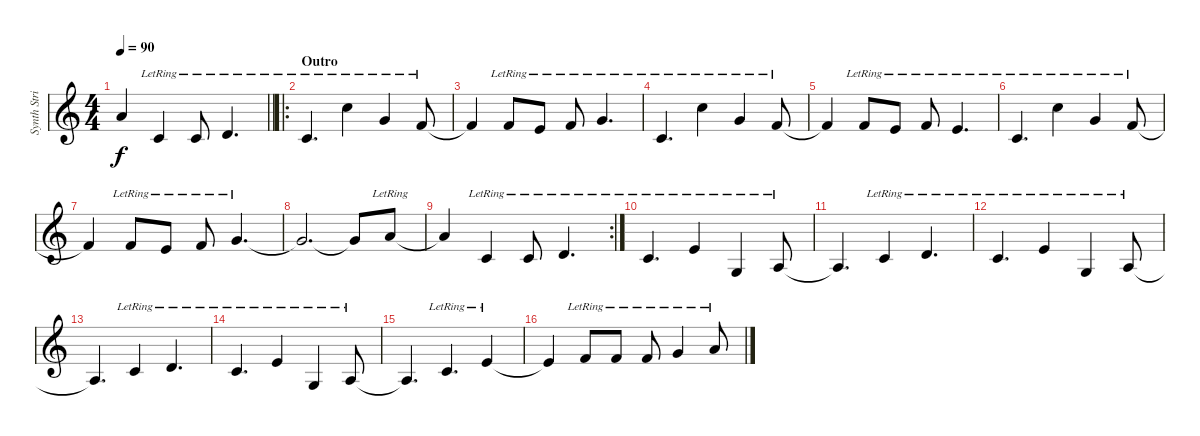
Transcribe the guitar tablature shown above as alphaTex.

\track ("Synth Strings" "Synth Stri") {instrument synthstrings1}
\staff {score}
\tuning (E4 B3 G3 D3 A2 E2 B1) {hide}
\ts (4 4)
\tempo 90
\clef g2
\barLineRight lightlight
\ks c
5.1{t}.4{dy f} 5.3{lr}.4 5.3{lr}.8 3.2{lr}.4{d} |
\ro
\section ("" "Outro")
5.3{lr}.4{d} 8.1{lr}.4 8.2{lr}.4 6.2{lr}.8 |
6.2{t}.4 6.2{lr}.8 5.2{lr}.8 6.2{lr}.8 3.1{lr}.4{d} |
5.3{lr}.4{d} 8.1{lr}.4 8.2{lr}.4 6.2{lr}.8 |
6.2{t}.4 6.2{lr}.8 5.2{lr}.8 6.2{lr}.8 5.2{lr}.4{d} |
5.3{lr}.4{d} 8.1{lr}.4 8.2{lr}.4 6.2{lr}.8 |
6.2{t}.4 6.2{lr}.8 5.2{lr}.8 6.2{lr}.8 3.1{lr}.4{d} |
3.1{t}.2{d} 3.1{t}.8 5.1{lr}.8 |
\rc 2
5.1{t}.4 5.3{lr}.4 5.3{lr}.8 3.2{lr}.4{d} |
5.3{lr}.4{d} 5.2{lr}.4 5.4{lr}.4 2.3{lr}.8 |
2.3{t}.4{d} 1.2{lr}.4 3.2{lr}.4{d} |
1.2{lr}.4{d} 0.1{lr}.4 0.3{lr}.4 2.3{lr}.8 |
2.3{t}.4{d} 1.2{lr}.4 3.2{lr}.4{d} |
1.2{lr}.4{d} 0.1{lr}.4 0.3{lr}.4 2.3{lr}.8 |
2.3{t}.4{d} 1.2{lr}.4{d} 0.1{lr}.4 |
0.1{t}.4 1.1{lr}.8 1.1{lr}.8 1.1{lr}.8 3.1{lr}.4 5.1{lr}.8
